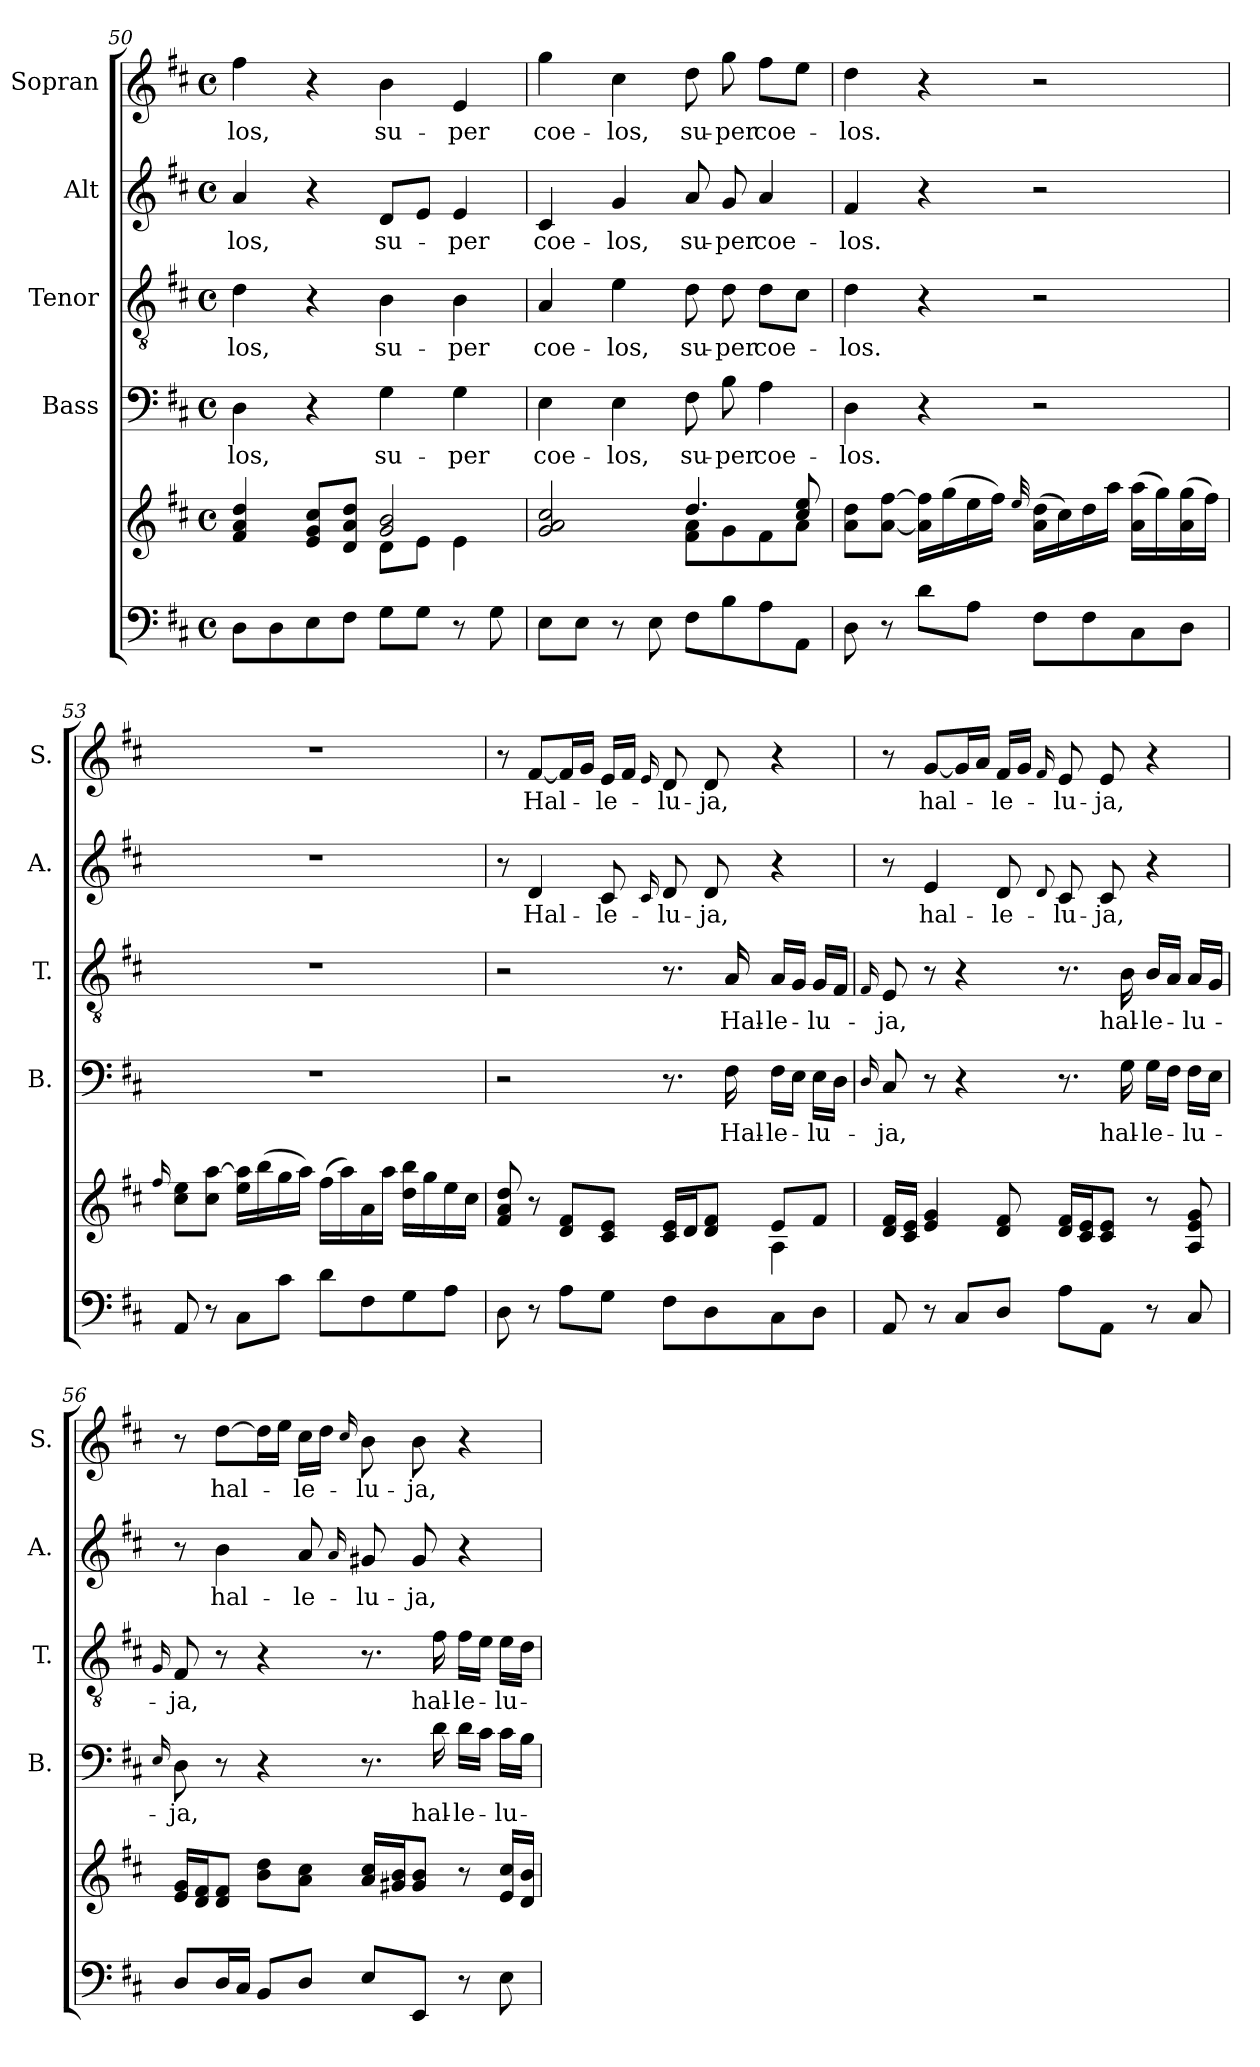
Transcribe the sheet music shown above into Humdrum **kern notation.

**kern	**kern	**kern	**text	**kern	**text	**kern	**text	**kern	**text
*part5	*part5	*part4	*part4	*part3	*part3	*part2	*part2	*part1	*part1
*staff6	*staff5	*staff4	*staff4	*staff3	*staff3	*staff2	*staff2	*staff1	*staff1
*	*	*I"Bass	*	*I"Tenor	*	*I"Alt	*	*I"Sopran	*
*	*	*I'B.	*	*I'T.	*	*I'A.	*	*I'S.	*
*clefF4	*clefG2	*clefF4	*	*clefGv2	*	*clefG2	*	*clefG2	*
*k[f#c#]	*k[f#c#]	*k[f#c#]	*	*k[f#c#]	*	*k[f#c#]	*	*k[f#c#]	*
*D:	*D:	*D:	*	*D:	*	*D:	*	*D:	*
*M4/4	*M4/4	*M4/4	*	*M4/4	*	*M4/4	*	*M4/4	*
*met(c)	*met(c)	*met(c)	*	*met(c)	*	*met(c)	*	*met(c)	*
=50	=50	=50	=50	=50	=50	=50	=50	=50	=50
*	*^	*	*	*	*	*	*	*	*
!	!	!	!	!LO:LY:b	!	!LO:LY:b	!	!LO:LY:b	!	!LO:LY:b
8D\L	4f#/ 4a/ 4dd/	2ryy	4D\	-los,	4d\	-los,	4a/	-los,	4ff#\	-los,
8D\	.	.	.	.	.	.	.	.	.	.
8E\	8e/ 8g/ 8cc#/L	.	4r	.	4r	.	4r	.	4r	.
8F#\J	8d/ 8a/ 8dd/J	.	.	.	.	.	.	.	.	.
!	!	!	!	!LO:LY:b	!	!LO:LY:b	!	!LO:LY:b	!	!LO:LY:b
8G\L	2g/ 2b/	8d\L	4G\	su-	4B\	su-	8d/L	su-	4b\	su-
8G\J	.	8e\J	.	.	.	.	8e/J	.	.	.
!	!	!	!	!LO:LY:b	!	!LO:LY:b	!	!LO:LY:b	!	!LO:LY:b
8r	.	4e\	4G\	-per	4B\	-per	4e/	-per	4e/	-per
8G\	.	.	.	.	.	.	.	.	.	.
=51	=51	=51	=51	=51	=51	=51	=51	=51	=51	=51
!	!	!	!	!LO:LY:b	!	!LO:LY:b	!	!LO:LY:b	!	!LO:LY:b
8E\L	2g/ 2a/ 2cc#/	2ryy	4E\	coe-	4A/	coe-	4c#/	coe-	4gg\	coe-
8E\J	.	.	.	.	.	.	.	.	.	.
!	!	!	!	!LO:LY:b	!	!LO:LY:b	!	!LO:LY:b	!	!LO:LY:b
8r	.	.	4E\	-los,	4e\	-los,	4g/	-los,	4cc#\	-los,
8E\	.	.	.	.	.	.	.	.	.	.
!	!	!	!	!LO:LY:b	!	!LO:LY:b	!	!LO:LY:b	!	!LO:LY:b
8F#\L	4.dd/	8f#\ 8a\L	8F#\	su-	8d\	su-	8a/	su-	8dd\	su-
!	!	!	!	!LO:LY:b	!	!LO:LY:b	!	!LO:LY:b	!	!LO:LY:b
8B\	.	8g\	8B\	-per	8d\	-per	8g/	-per	8gg\	-per
!	!	!	!	!LO:LY:b	!	!LO:LY:b	!	!LO:LY:b	!	!LO:LY:b
8A\	.	8f#\	4A\	coe-	8d\L	coe-	4a/	coe-	8ff#\L	coe-
8AA\J	8cc#/ 8ee/	8a\J	.	.	8c#\J	.	.	.	8ee\J	.
!!LO:LB:g=z
=52	=52	=52	=52	=52	=52	=52	=52	=52	=52	=52
!	!	!	!	!LO:LY:b	!	!LO:LY:b	!	!LO:LY:b	!	!LO:LY:b
*	*v	*v	*	*	*	*	*	*	*	*
8D\	8a\ 8dd\L	4D\	-los.	4d\	-los.	4f#/	-los.	4dd\	-los.
8r	[8a\ [8ff#\J	.	.	.	.	.	.	.	.
8d\L	16a\] 16ff#\]LL	4r	.	4r	.	4r	.	4r	.
.	(>16gg\	.	.	.	.	.	.	.	.
8A\J	16ee\	.	.	.	.	.	.	.	.
.	16ff#\JJ)	.	.	.	.	.	.	.	.
.	32qqee/	.	.	.	.	.	.	.	.
8F#\L	(>16a\ 16dd\LL	2r	.	2r	.	2r	.	2r	.
.	16cc#\)	.	.	.	.	.	.	.	.
8F#\	16dd\	.	.	.	.	.	.	.	.
.	16aa\JJ	.	.	.	.	.	.	.	.
8C#\	(>16a\ 16aa\LL	.	.	.	.	.	.	.	.
.	16gg\)	.	.	.	.	.	.	.	.
8D\J	(>16a\ 16gg\	.	.	.	.	.	.	.	.
.	16ff#\JJ)	.	.	.	.	.	.	.	.
=53	=53	=53	=53	=53	=53	=53	=53	=53	=53
.	16qqff#/	.	.	.	.	.	.	.	.
8AA/	8cc#\ 8ee\L	1r	.	1r	.	1r	.	1r	.
8r	8cc#\ [8aa\J	.	.	.	.	.	.	.	.
8C#\L	16ee\ 16aa\]LL	.	.	.	.	.	.	.	.
.	(>16bb\	.	.	.	.	.	.	.	.
8c#\J	16gg\	.	.	.	.	.	.	.	.
.	16aa\JJ)	.	.	.	.	.	.	.	.
8d\L	(>16ff#\LL	.	.	.	.	.	.	.	.
.	16aa\)	.	.	.	.	.	.	.	.
8F#\	16a\	.	.	.	.	.	.	.	.
.	16aa\JJ	.	.	.	.	.	.	.	.
8G\	16dd\ 16bb\LL	.	.	.	.	.	.	.	.
.	16gg\	.	.	.	.	.	.	.	.
8A\J	16ee\	.	.	.	.	.	.	.	.
.	16cc#\JJ	.	.	.	.	.	.	.	.
=54	=54	=54	=54	=54	=54	=54	=54	=54	=54
*	*^	*	*	*	*	*	*	*	*
8D\	8f#/ 8a/ 8dd/	2.ryy	2r	.	2r	.	8r	.	8r	.
!	!	!	!	!	!	!	!	!LO:LY:b	!	!LO:LY:b
8r	8r	.	.	.	.	.	4d/	Hal-	[8f#/L	Hal-
8A\L	8d/ 8f#/L	.	.	.	.	.	.	.	16f#/L]	.
.	.	.	.	.	.	.	.	.	16g/JJ	.
!	!	!	!	!	!	!	!	!LO:LY:b	!	!LO:LY:b
8G\J	8c#/ 8e/J	.	.	.	.	.	8c#/	-le-	16e/LL	-le-
.	.	.	.	.	.	.	.	.	16f#/JJ	.
.	.	.	.	.	.	.	16qqc#/	.	16qqe/	.
!	!	!	!	!	!	!	!	!LO:LY:b	!	!LO:LY:b
8F#\L	16c#/ 16e/LL	.	8.r	.	8.r	.	8d/	-lu-	8d/	-lu-
.	16d/J	.	.	.	.	.	.	.	.	.
!	!	!	!	!	!	!	!	!LO:LY:b	!	!LO:LY:b
8D\	8d/ 8f#/J	.	.	.	.	.	8d/	-ja,	8d/	-ja,
!	!	!	!	!LO:LY:b	!	!LO:LY:b	!	!	!	!
.	.	.	16F#\	Hal-	16A/	Hal-	.	.	.	.
!	!	!	!	!LO:LY:b	!	!LO:LY:b	!	!	!	!
8C#\	8e/L	4A\	16F#\LL	-le-	16A/LL	-le-	4r	.	4r	.
.	.	.	16E\JJ	.	16G/JJ	.	.	.	.	.
!	!	!	!	!LO:LY:b	!	!LO:LY:b	!	!	!	!
8D\J	8f#/J	.	16E\LL	-lu-	16G/LL	-lu-	.	.	.	.
.	.	.	16D\JJ	.	16F#/JJ	.	.	.	.	.
*	*v	*v	*	*	*	*	*	*	*	*
!!LO:PB:g=z
=55	=55	=55	=55	=55	=55	=55	=55	=55	=55
.	.	16qqD/	.	16qqF#/	.	.	.	.	.
!	!	!	!LO:LY:b	!	!LO:LY:b	!	!	!	!
8AA/	16d/ 16f#/LL	8C#/	-ja,	8E/	-ja,	8r	.	8r	.
.	16c#/ 16e/JJ	.	.	.	.	.	.	.	.
!	!	!	!	!	!	!	!LO:LY:b	!	!LO:LY:b
8r	4e/ 4g/	8r	.	8r	.	4e/	hal-	[8g/L	hal-
8C#/L	.	4r	.	4r	.	.	.	16g/L]	.
.	.	.	.	.	.	.	.	16a/JJ	.
!	!	!	!	!	!	!	!LO:LY:b	!	!LO:LY:b
8D/J	8d/ 8f#/	.	.	.	.	8d/	-le-	16f#/LL	-le-
.	.	.	.	.	.	.	.	16g/JJ	.
.	.	.	.	.	.	8qqd/	.	16qqf#/	.
!	!	!	!	!	!	!	!LO:LY:b	!	!LO:LY:b
8A\L	16d/ 16f#/LL	8.r	.	8.r	.	8c#/	-lu-	8e/	-lu-
.	16c#/ 16e/J	.	.	.	.	.	.	.	.
!	!	!	!	!	!	!	!LO:LY:b	!	!LO:LY:b
8AA\J	8c#/ 8e/J	.	.	.	.	8c#/	-ja,	8e/	-ja,
!	!	!	!LO:LY:b	!	!LO:LY:b	!	!	!	!
.	.	16G\	hal-	16B\	hal-	.	.	.	.
!	!	!	!LO:LY:b	!	!LO:LY:b	!	!	!	!
8r	8r	16G\LL	-le-	16B/LL	-le-	4r	.	4r	.
.	.	16F#\JJ	.	16A/JJ	.	.	.	.	.
!	!	!	!LO:LY:b	!	!LO:LY:b	!	!	!	!
8C#/	8A/ 8e/ 8g/	16F#\LL	-lu-	16A/LL	-lu-	.	.	.	.
.	.	16E\JJ	.	16G/JJ	.	.	.	.	.
=56	=56	=56	=56	=56	=56	=56	=56	=56	=56
.	.	16qqE/	.	16qqG/	.	.	.	.	.
!	!	!	!LO:LY:b	!	!LO:LY:b	!	!	!	!
8D/L	16e/ 16g/LL	8D\	-ja,	8F#/	-ja,	8r	.	8r	.
.	16d/ 16f#/J	.	.	.	.	.	.	.	.
!	!	!	!	!	!	!	!LO:LY:b	!	!LO:LY:b
16D/L	8d/ 8f#/J	8r	.	8r	.	4b\	hal-	[8dd\L	hal-
16C#/JJ	.	.	.	.	.	.	.	.	.
8BB/L	8b\ 8dd\L	4r	.	4r	.	.	.	16dd\L]	.
.	.	.	.	.	.	.	.	16ee\JJ	.
!	!	!	!	!	!	!	!LO:LY:b	!	!LO:LY:b
8D/J	8a\ 8cc#\J	.	.	.	.	8a/	-le-	16cc#\LL	-le-
.	.	.	.	.	.	.	.	16dd\JJ	.
.	.	.	.	.	.	16qqa/	.	16qqcc#/	.
!	!	!	!	!	!	!	!LO:LY:b	!	!LO:LY:b
8E/L	16a/ 16cc#/LL	8.r	.	8.r	.	8g#X/	-lu-	8b\	-lu-
.	16g#X/ 16b/J	.	.	.	.	.	.	.	.
!	!	!	!	!	!	!	!LO:LY:b	!	!LO:LY:b
8EE/J	8g#/ 8b/J	.	.	.	.	8g#/	-ja,	8b\	-ja,
!	!	!	!LO:LY:b	!	!LO:LY:b	!	!	!	!
.	.	16d\	hal-	16f#\	hal-	.	.	.	.
!	!	!	!LO:LY:b	!	!LO:LY:b	!	!	!	!
8r	8r	16d\LL	-le-	16f#\LL	-le-	4r	.	4r	.
.	.	16c#\JJ	.	16e\JJ	.	.	.	.	.
!	!	!	!LO:LY:b	!	!LO:LY:b	!	!	!	!
8E\	16e/ 16cc#/LL	16c#\LL	-lu-	16e\LL	-lu-	.	.	.	.
.	16d/ 16b/JJ	16B\JJ	.	16d\JJ	.	.	.	.	.
=	=	=	=	=	=	=	=	=	=
*-	*-	*-	*-	*-	*-	*-	*-	*-	*-
